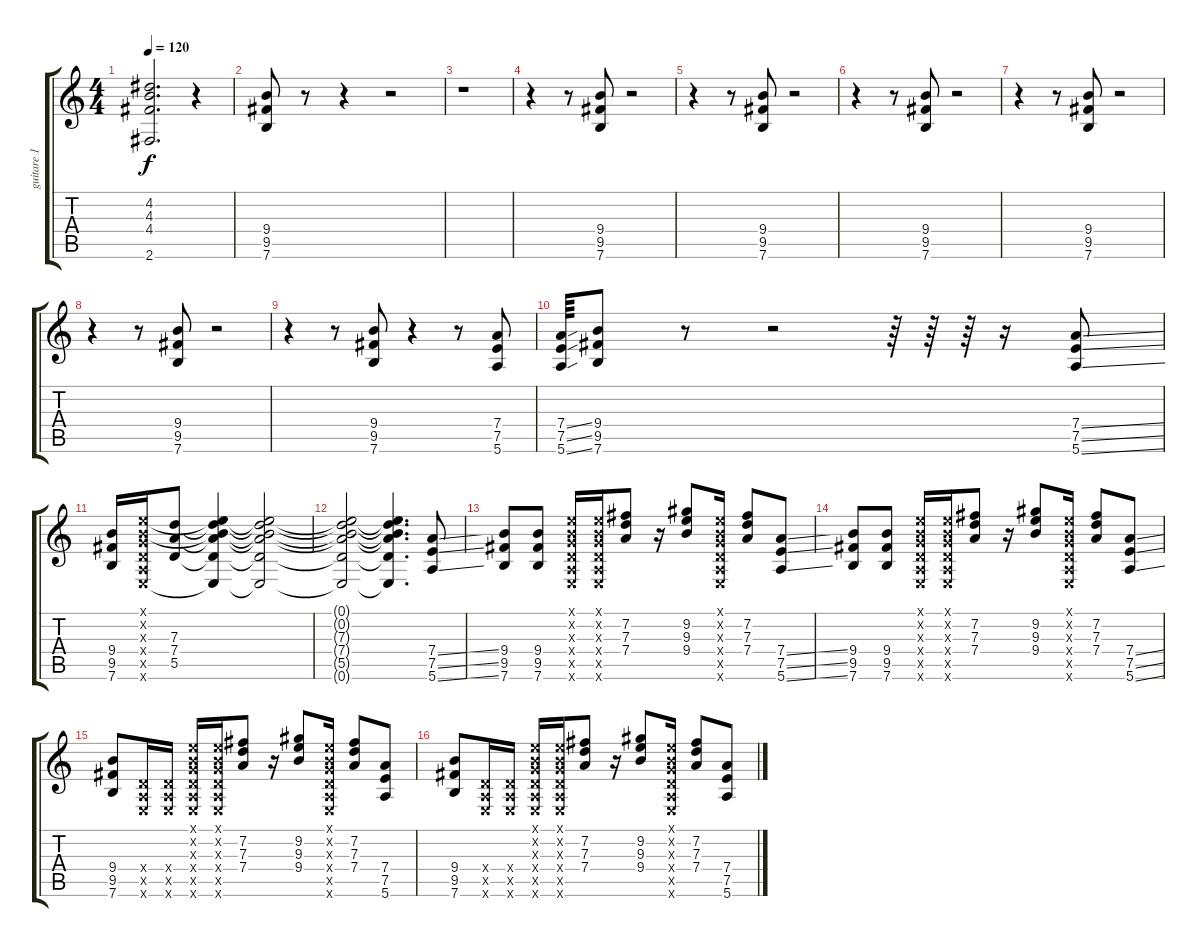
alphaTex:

\track ("guitare 1" "guitare 1") {instrument overdrivenguitar}
\staff {score tabs}
\tuning (E4 B3 G3 D3 A2 E2) {hide}
\ts (4 4)
\tempo 120
\clef g2
\ks c
(4.2{t} 4.3{t} 4.4{t} 2.6{t}).2{d dy f} r.4 |
(9.4 9.5 7.6).8 r.8 r.4 r.2 |
r.1 |
r.4 r.8 (9.4 9.5 7.6).8 r.2 |
r.4 r.8 (9.4 9.5 7.6).8 r.2 |
r.4 r.8 (9.4 9.5 7.6).8 r.2 |
r.4 r.8 (9.4 9.5 7.6).8 r.2 |
r.4 r.8 (9.4 9.5 7.6).8 r.2 |
r.4 r.8 (9.4 9.5 7.6).8 r.4 r.8 (7.4 7.5 5.6).8 |
(7.4{ss} 7.5{ss} 5.6{ss}).64 (9.4 9.5 7.6).8 r.8 r.2 r.64 r.64 r.64 r.16 (7.4{ss} 7.5{ss} 5.6{ss}).8 |
(9.4 9.5 7.6).16 (0.1{x} 0.2{x} 0.3{x} 0.4{x} 0.5{x} 0.6{x}).16 (7.3 7.4 5.5).8 (0.1{t} 0.2{t} 7.3{t} 7.4{t} 5.5{t} 0.6{t}).4 (0.1{t} 0.2{t} 7.3{t} 7.4{t} 5.5{t} 0.6{t}).2 |
(0.1{t} 0.2{t} 7.3{t} 7.4{t} 5.5{t} 0.6{t}).2 (0.1{t} 0.2{t} 7.3{t} 7.4{t} 5.5{t} 0.6{t}).4{d} (7.4{ss} 7.5{ss} 5.6{ss}).8 |
(9.4 9.5 7.6).8 (9.4 9.5 7.6).8 (0.1{x} 0.2{x} 0.3{x} 0.4{x} 0.5{x} 0.6{x}).16 (0.1{x} 0.2{x} 0.3{x} 0.4{x} 0.5{x} 0.6{x}).16 (7.2 7.3 7.4).8 r.16 (9.2 9.3 9.4).8 (0.1{x} 0.2{x} 0.3{x} 0.4{x} 0.5{x} 0.6{x}).16 (7.2 7.3 7.4).8 (7.4{ss} 7.5{ss} 5.6{ss}).8 |
(9.4 9.5 7.6).8 (9.4 9.5 7.6).8 (0.1{x} 0.2{x} 0.3{x} 0.4{x} 0.5{x} 0.6{x}).16 (0.1{x} 0.2{x} 0.3{x} 0.4{x} 0.5{x} 0.6{x}).16 (7.2 7.3 7.4).8 r.16 (9.2 9.3 9.4).8 (0.1{x} 0.2{x} 0.3{x} 0.4{x} 0.5{x} 0.6{x}).16 (7.2 7.3 7.4).8 (7.4{ss} 7.5{ss} 5.6{ss}).8 |
(9.4 9.5 7.6).8 (0.4{x} 0.5{x} 0.6{x}).16 (0.4{x} 0.5{x} 0.6{x}).16 (0.1{x} 0.2{x} 0.3{x} 0.4{x} 0.5{x} 0.6{x}).16 (0.1{x} 0.2{x} 0.3{x} 0.4{x} 0.5{x} 0.6{x}).16 (7.2 7.3 7.4).8 r.16 (9.2 9.3 9.4).8 (0.1{x} 0.2{x} 0.3{x} 0.4{x} 0.5{x} 0.6{x}).16 (7.2 7.3 7.4).8 (7.4 7.5 5.6).8 |
(9.4 9.5 7.6).8 (0.4{x} 0.5{x} 0.6{x}).16 (0.4{x} 0.5{x} 0.6{x}).16 (0.1{x} 0.2{x} 0.3{x} 0.4{x} 0.5{x} 0.6{x}).16 (0.1{x} 0.2{x} 0.3{x} 0.4{x} 0.5{x} 0.6{x}).16 (7.2 7.3 7.4).8 r.16 (9.2 9.3 9.4).8 (0.1{x} 0.2{x} 0.3{x} 0.4{x} 0.5{x} 0.6{x}).16 (7.2 7.3 7.4).8 (7.4 7.5 5.6).8
